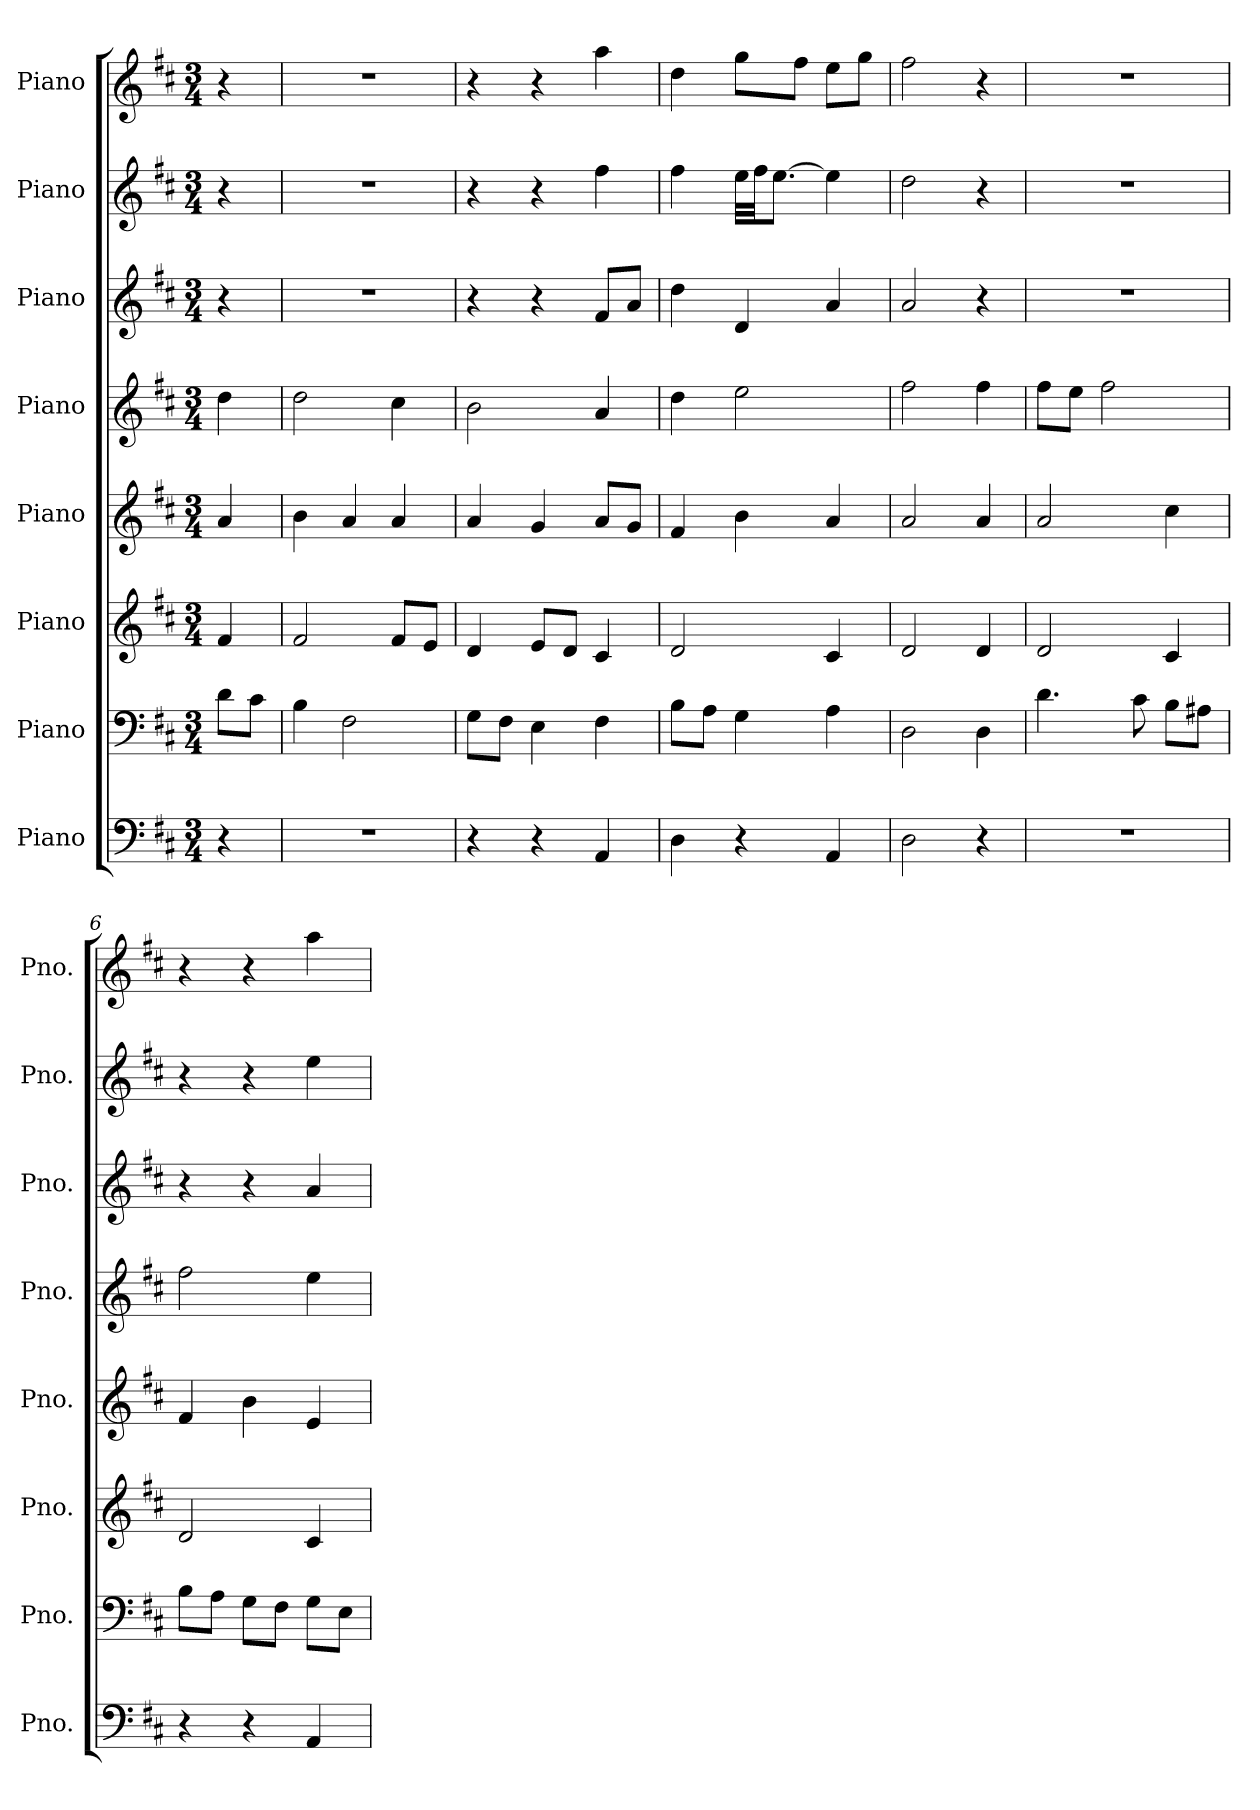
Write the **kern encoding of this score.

**kern	**kern	**kern	**kern	**kern	**kern	**kern	**kern
*part8	*part7	*part6	*part5	*part4	*part3	*part2	*part1
*staff8	*staff7	*staff6	*staff5	*staff4	*staff3	*staff2	*staff1
*I"Piano	*I"Piano	*I"Piano	*I"Piano	*I"Piano	*I"Piano	*I"Piano	*I"Piano
*I'Pno.	*I'Pno.	*I'Pno.	*I'Pno.	*I'Pno.	*I'Pno.	*I'Pno.	*I'Pno.
*clefF4	*clefF4	*clefG2	*clefG2	*clefG2	*clefG2	*clefG2	*clefG2
*k[f#c#]	*k[f#c#]	*k[f#c#]	*k[f#c#]	*k[f#c#]	*k[f#c#]	*k[f#c#]	*k[f#c#]
*M3/4	*M3/4	*M3/4	*M3/4	*M3/4	*M3/4	*M3/4	*M3/4
*MM120	*MM120	*MM120	*MM120	*MM120	*MM120	*MM120	*MM120
=	=	=	=	=	=	=	=
4r	8d\L	4f#/	4a/	4dd\	4r	4r	4r
.	8c#\J	.	.	.	.	.	.
=1	=1	=1	=1	=1	=1	=1	=1
2.r	4B\	2f#/	4b\	2dd\	2.r	2.r	2.r
.	2F#\	.	4a/	.	.	.	.
.	.	8f#/L	4a/	4cc#\	.	.	.
.	.	8e/J	.	.	.	.	.
=2	=2	=2	=2	=2	=2	=2	=2
4r	8G\L	4d/	4a/	2b\	4r	4r	4r
.	8F#\J	.	.	.	.	.	.
4r	4E\	8e/L	4g/	.	4r	4r	4r
.	.	8d/J	.	.	.	.	.
4AA/	4F#\	4c#/	8a/L	4a/	8f#/L	4ff#\	4aa\
.	.	.	8g/J	.	8a/J	.	.
=3	=3	=3	=3	=3	=3	=3	=3
4D\	8B\L	2d/	4f#/	4dd\	4dd\	4ff#\	4dd\
.	8A\J	.	.	.	.	.	.
4r	4G\	.	4b\	2ee\	4d/	32ee\LLL	8gg\L
.	.	.	.	.	.	32ff#\JJ	.
.	.	.	.	.	.	[8.ee\J	.
.	.	.	.	.	.	.	8ff#\J
4AA/	4A\	4c#/	4a/	.	4a/	4ee\]	8ee\L
.	.	.	.	.	.	.	8gg\J
=4	=4	=4	=4	=4	=4	=4	=4
2D\	2D\	2d/	2a/	2ff#\	2a/	2dd\	2ff#\
4r	4D\	4d/	4a/	4ff#\	4r	4r	4r
=5	=5	=5	=5	=5	=5	=5	=5
2.r	4.d\	2d/	2a/	8ff#\L	2.r	2.r	2.r
.	.	.	.	8ee\J	.	.	.
.	.	.	.	2ff#\	.	.	.
.	8c#\	.	.	.	.	.	.
.	8B\L	4c#/	4cc#\	.	.	.	.
.	8A#X\J	.	.	.	.	.	.
=6	=6	=6	=6	=6	=6	=6	=6
4r	8B\L	2d/	4f#/	2ff#\	4r	4r	4r
.	8A\J	.	.	.	.	.	.
4r	8G\L	.	4b\	.	4r	4r	4r
.	8F#\J	.	.	.	.	.	.
4AA/	8G\L	4c#/	4e/	4ee\	4a/	4ee\	4aa\
.	8E\J	.	.	.	.	.	.
=	=	=	=	=	=	=	=
*-	*-	*-	*-	*-	*-	*-	*-
